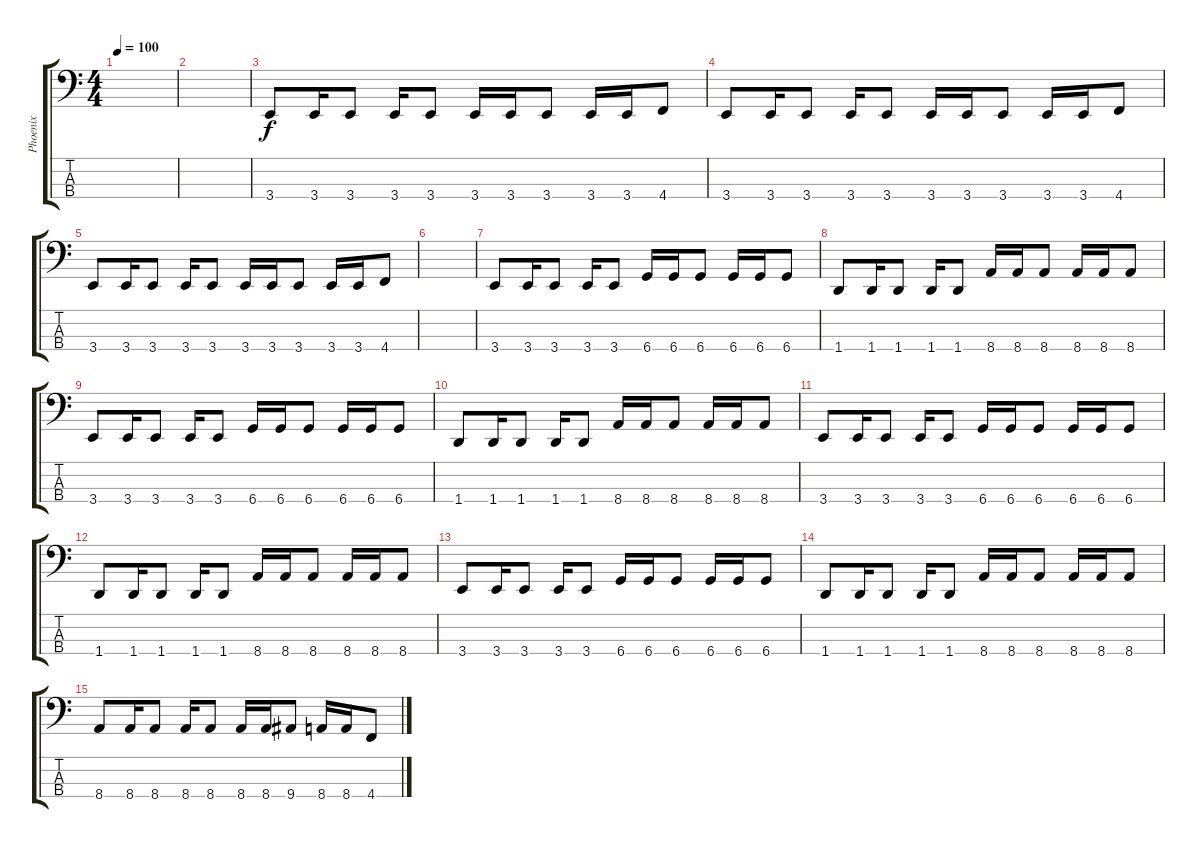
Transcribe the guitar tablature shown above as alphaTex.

\track ("Phoenix" "Phoenix") {instrument electricbassfinger}
\staff {score tabs}
\tuning (Gb2 Db2 Ab1 Db1) {hide}
\ts (4 4)
\tempo 100
\clef f4
\ks c
|
|
3.4.8 3.4.16 3.4.8 3.4.16 3.4.8 3.4.16 3.4.16 3.4.8 3.4.16 3.4.16 4.4.8 |
3.4.8 3.4.16 3.4.8 3.4.16 3.4.8 3.4.16 3.4.16 3.4.8 3.4.16 3.4.16 4.4.8 |
3.4.8 3.4.16 3.4.8 3.4.16 3.4.8 3.4.16 3.4.16 3.4.8 3.4.16 3.4.16 4.4.8 |
|
3.4.8 3.4.16 3.4.8 3.4.16 3.4.8 6.4.16 6.4.16 6.4.8 6.4.16 6.4.16 6.4.8 |
1.4.8 1.4.16 1.4.8 1.4.16 1.4.8 8.4.16 8.4.16 8.4.8 8.4.16 8.4.16 8.4.8 |
3.4.8 3.4.16 3.4.8 3.4.16 3.4.8 6.4.16 6.4.16 6.4.8 6.4.16 6.4.16 6.4.8 |
1.4.8 1.4.16 1.4.8 1.4.16 1.4.8 8.4.16 8.4.16 8.4.8 8.4.16 8.4.16 8.4.8 |
3.4.8 3.4.16 3.4.8 3.4.16 3.4.8 6.4.16 6.4.16 6.4.8 6.4.16 6.4.16 6.4.8 |
1.4.8 1.4.16 1.4.8 1.4.16 1.4.8 8.4.16 8.4.16 8.4.8 8.4.16 8.4.16 8.4.8 |
3.4.8 3.4.16 3.4.8 3.4.16 3.4.8 6.4.16 6.4.16 6.4.8 6.4.16 6.4.16 6.4.8 |
1.4.8 1.4.16 1.4.8 1.4.16 1.4.8 8.4.16 8.4.16 8.4.8 8.4.16 8.4.16 8.4.8 |
8.4.8 8.4.16 8.4.8 8.4.16 8.4.8 8.4.16 8.4.16 9.4.8 8.4.16 8.4.16 4.4.8
